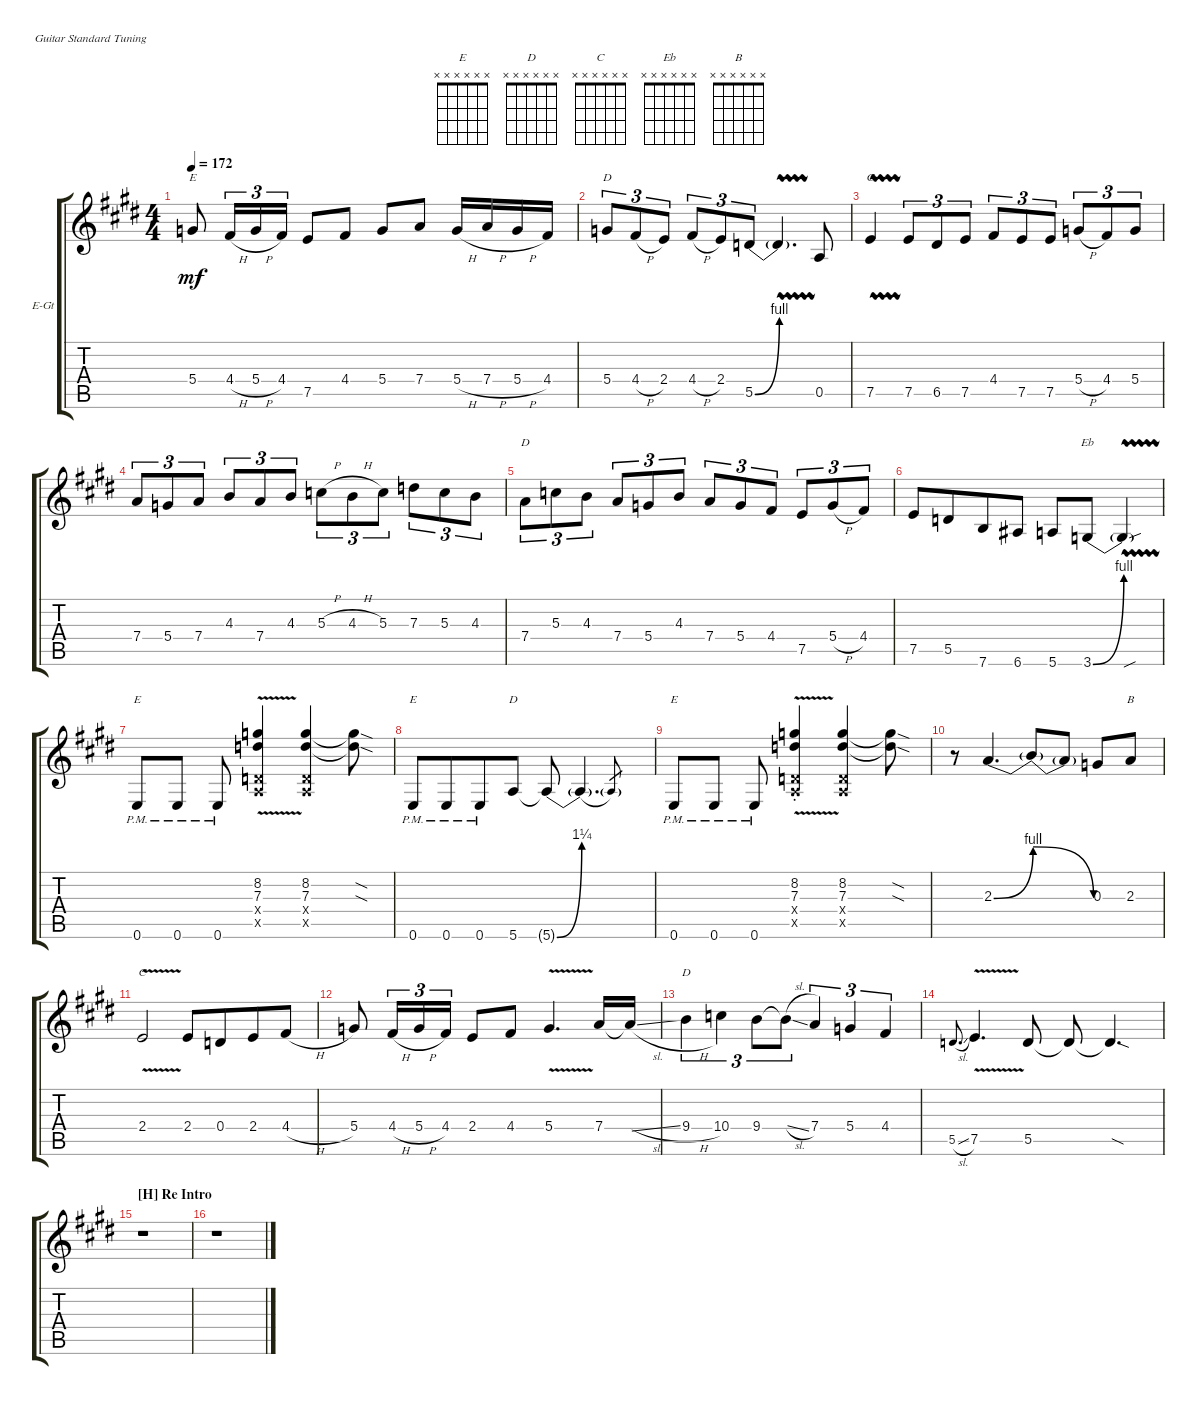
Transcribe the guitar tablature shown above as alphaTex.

\bracketExtendMode groupsimilarinstruments
\firstSystemTrackNameOrientation horizontal
\otherSystemsTrackNameOrientation horizontal
\track ("Guitar 2" "E-Gt") {instrument acousticgrandpiano}
\staff {score tabs}
\tuning (E4 B3 G3 D3 A2 E2)
\displaytranspose 12
\chord ("E" x x x x x x)
\chord ("D" x x x x x x)
\chord ("C" x x x x x x)
\chord ("Eb" x x x x x x)
\chord ("B" x x x x x x)
\ts (4 4)
\tempo 172
\clef g2
\ks e
5.4.8{ch "E" dy mf} 4.4{h}.16{tu (3 2)} 5.4{h}.16{tu (3 2)} 4.4.16{tu (3 2)} 7.5.8 4.4.8 5.4.8 7.4.8 5.4{h}.16 7.4{h}.16 5.4{h}.16 4.4.16 |
5.4.8{tu (3 2) ch "D"} 4.4{h}.8{tu (3 2)} 2.4.8{tu (3 2)} 4.4{h}.8{tu (3 2)} 2.4.8{tu (3 2)} 5.5{be (bend 0 0 60 4)}.8{tu (3 2)} 5.5{be (hold 0 0 60 0) vw t}.4{d} 0.5.8 |
7.5{vw}.4{ch "C"} 7.5.8{tu (3 2)} 6.5.8{tu (3 2)} 7.5.8{tu (3 2)} 4.4.8{tu (3 2)} 7.5.8{tu (3 2)} 7.5.8{tu (3 2)} 5.4{h}.8{tu (3 2)} 4.4.8{tu (3 2)} 5.4.8{tu (3 2)} |
7.4.8{tu (3 2)} 5.4.8{tu (3 2)} 7.4.8{tu (3 2)} 4.3.8{tu (3 2)} 7.4.8{tu (3 2)} 4.3.8{tu (3 2)} 5.3{h}.8{tu (3 2)} 4.3{h}.8{tu (3 2)} 5.3.8{tu (3 2)} 7.3.8{tu (3 2)} 5.3.8{tu (3 2)} 4.3.8{tu (3 2)} |
7.4.8{tu (3 2) ch "D"} 5.3.8{tu (3 2)} 4.3.8{tu (3 2)} 7.4.8{tu (3 2)} 5.4.8{tu (3 2)} 4.3.8{tu (3 2)} 7.4.8{tu (3 2)} 5.4.8{tu (3 2)} 4.4.8{tu (3 2)} 7.5.8{tu (3 2)} 5.4{h}.8{tu (3 2)} 4.4.8{tu (3 2)} |
7.5.8 5.5.8{beam merge} 7.6.8 6.6.8 5.6.8 3.6{be (bend 0 0 60 4)}.8{ch "Eb"} 3.6{be (hold 0 0 60 0) vw sou t}.4 |
0.6{pm}.8{ch "E"} 0.6{pm}.8 0.6{pm}.8 (8.2{v} 7.3{v} 0.4{x} 0.5{x}).4 (8.2 7.3 0.5{x} 0.4{x}).4 (8.2{sod t} 7.3{sod t}).8 |
0.6{pm}.8{ch "E"} 0.6{pm}.8{beam merge} 0.6{pm}.8 5.6.8{ch "D"} 5.6{be (bend 0 0 60 5) t}.8 5.6{be (hold 0 0 60 0) t}.4{d} 5.6{t}.8{gr} |
0.6{pm}.8{ch "E"} 0.6{pm}.8 0.6{pm}.8 (8.2{v st} 7.3{v st} 0.4{x} 0.5{x}).4 (8.2 7.3 0.5{x} 0.4{x}).4 (8.2{sod t} 7.3{sod t}).8 |
r.8 2.3{be (bend 0 0 60 4)}.4{d} 2.3{be (release 0 4 15 0) t}.8 2.3{t}.8 0.3.8 2.3.8{ch "B"} |
2.4{v}.2{ch "C"} 2.4.8 0.4.8{beam merge} 2.4.8 4.4{h}.8 |
5.4.8 4.4{h}.16{tu (3 2)} 5.4{h}.16{tu (3 2)} 4.4.16{tu (3 2)} 2.4.8 4.4.8 5.4{v}.4{d} 7.4.16 7.4{sl t}.16 |
9.4{h}.4{tu (3 2) ch "D"} 10.4.4{tu (3 2)} 9.4.8{tu (3 2)} 9.4{sl t}.8{tu (3 2)} 7.4.4{tu (3 2)} 5.4.4{tu (3 2)} 4.4.4{tu (3 2)} |
5.5{sl}.8{d gr onbeat} 7.5{v}.4{d} 5.5.8 5.5{t}.8 5.5{sod t}.4{d} |
\section ("H" "Re Intro")
r.1 |
r.1
